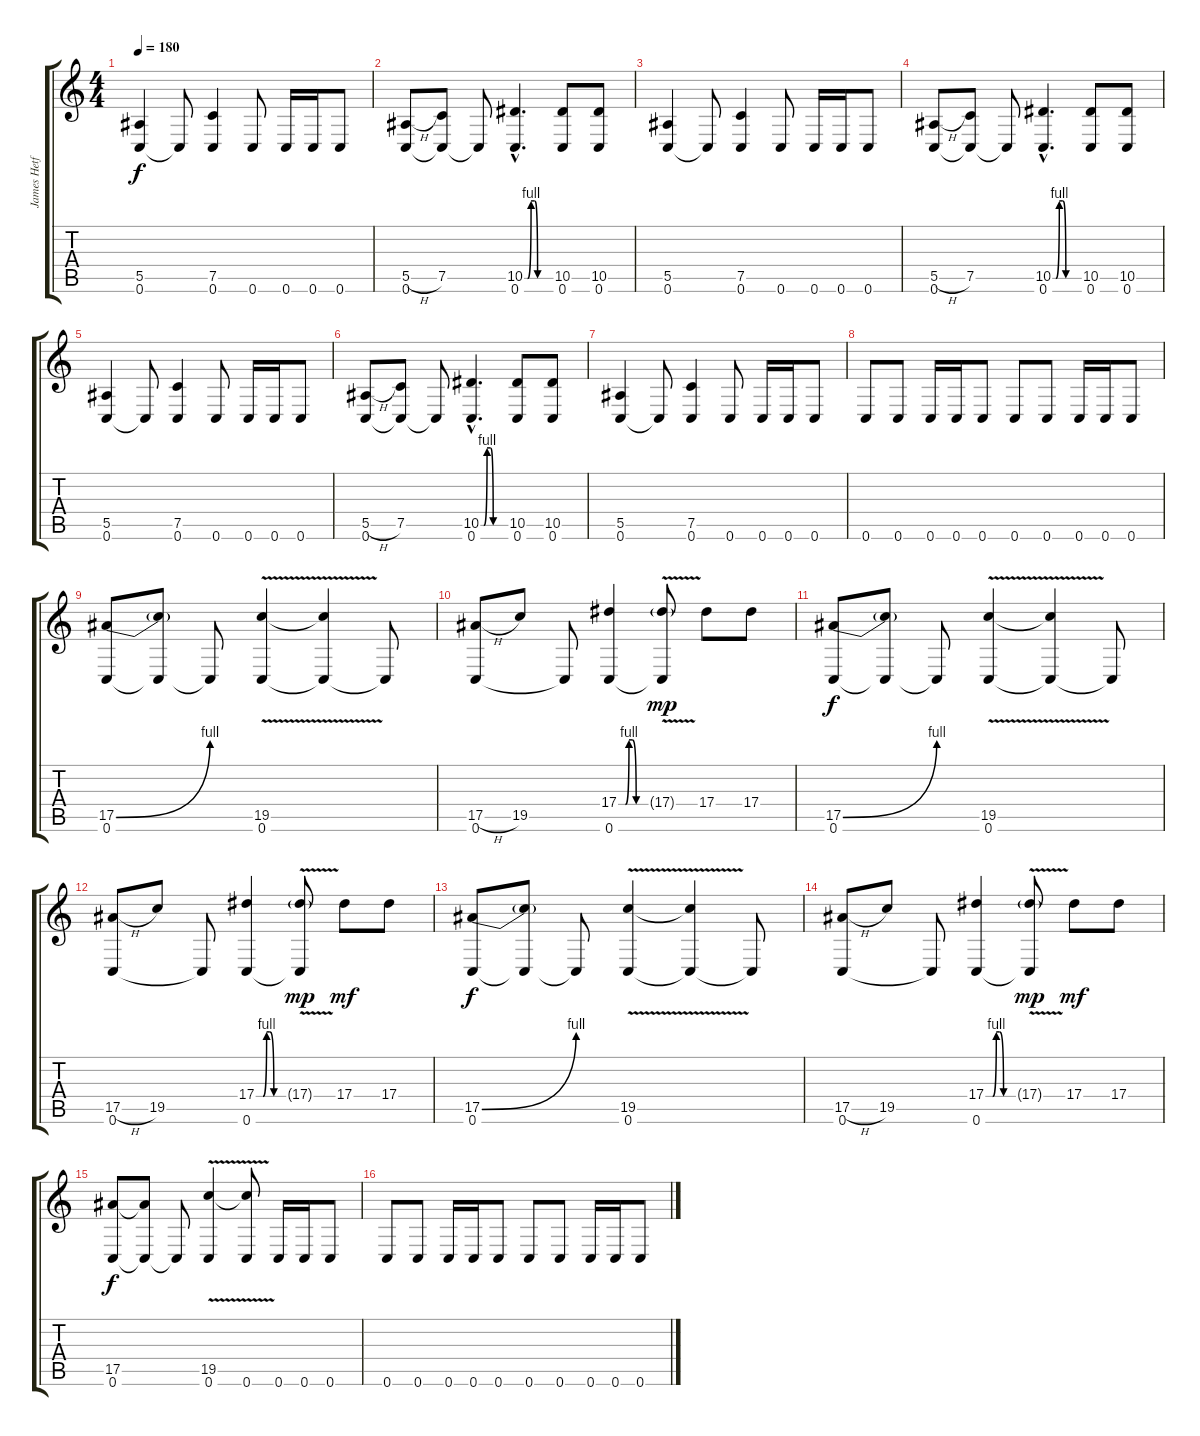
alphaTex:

\track ("James Hetfield" "James Hetf") {instrument distortionguitar}
\staff {score tabs}
\tuning (C4 G3 Eb3 Bb2 F2 C2) {hide}
\ts (4 4)
\tempo 180
\clef g2
\ks c
(5.5 0.6).4{dy f} 0.6{t}.8 (7.5 0.6).4 0.6.8 0.6.16 0.6.16 0.6.8 |
(5.5{h} 0.6).8 (7.5 0.6{t}).8 0.6{t}.8 (10.5{be (custom 0 0 7 0 15 4 23 4 30 0 45 0 60 0) hac} 0.6{hac}).4{d} (10.5 0.6).8 (10.5 0.6).8 |
(5.5 0.6).4 0.6{t}.8 (7.5 0.6).4 0.6.8 0.6.16 0.6.16 0.6.8 |
(5.5{h} 0.6).8 (7.5 0.6{t}).8 0.6{t}.8 (10.5{be (custom 0 0 7 0 15 4 23 4 30 0 45 0 60 0) hac} 0.6{hac}).4{d} (10.5 0.6).8 (10.5 0.6).8 |
(5.5 0.6).4 0.6{t}.8 (7.5 0.6).4 0.6.8 0.6.16 0.6.16 0.6.8 |
(5.5{h} 0.6).8 (7.5 0.6{t}).8 0.6{t}.8 (10.5{be (custom 0 0 7 0 15 4 23 4 30 0 45 0 60 0) hac} 0.6{hac}).4{d} (10.5 0.6).8 (10.5 0.6).8 |
(5.5 0.6).4 0.6{t}.8 (7.5 0.6).4 0.6.8 0.6.16 0.6.16 0.6.8 |
0.6.8 0.6.8 0.6.16 0.6.16 0.6.8 0.6.8 0.6.8 0.6.16 0.6.16 0.6.8 |
(17.5{be (bend 0 0 60 4)} 0.6).8 (17.5{t} 0.6{t}).8 0.6{t}.8 (19.5{v} 0.6).4 (19.5{t} 0.6{t}).4 0.6{t}.8 |
(17.5{h} 0.6).8 19.5.8 0.6{t}.8 (17.4{be (custom 0 0 15 0 23 4 30 4 39 0 60 0)} 0.6).4 (17.4{v g} 0.6{t}).8{dy mp} 17.4.8 17.4.8 |
(17.5{be (bend 0 0 60 4)} 0.6).8{dy f} (17.5{t} 0.6{t}).8 0.6{t}.8 (19.5{v} 0.6).4 (19.5{t} 0.6{t}).4 0.6{t}.8 |
(17.5{h} 0.6).8 19.5.8 0.6{t}.8 (17.4{be (custom 0 0 15 0 23 4 30 4 39 0 60 0)} 0.6).4 (17.4{v g} 0.6{t}).8{dy mp} 17.4.8{dy mf} 17.4.8 |
(17.5{be (bend 0 0 60 4)} 0.6).8{dy f} (17.5{t} 0.6{t}).8 0.6{t}.8 (19.5{v} 0.6).4 (19.5{t} 0.6{t}).4 0.6{t}.8 |
(17.5{h} 0.6).8 19.5.8 0.6{t}.8 (17.4{be (custom 0 0 15 0 23 4 30 4 39 0 60 0)} 0.6).4 (17.4{v g} 0.6{t}).8{dy mp} 17.4.8{dy mf} 17.4.8 |
(17.5 0.6).8{dy f} (17.5{t} 0.6{t}).8 0.6{t}.8 (19.5{v} 0.6).4 (19.5{t} 0.6).8 0.6.16 0.6.16 0.6.8 |
0.6.8 0.6.8 0.6.16 0.6.16 0.6.8 0.6.8 0.6.8 0.6.16 0.6.16 0.6.8
